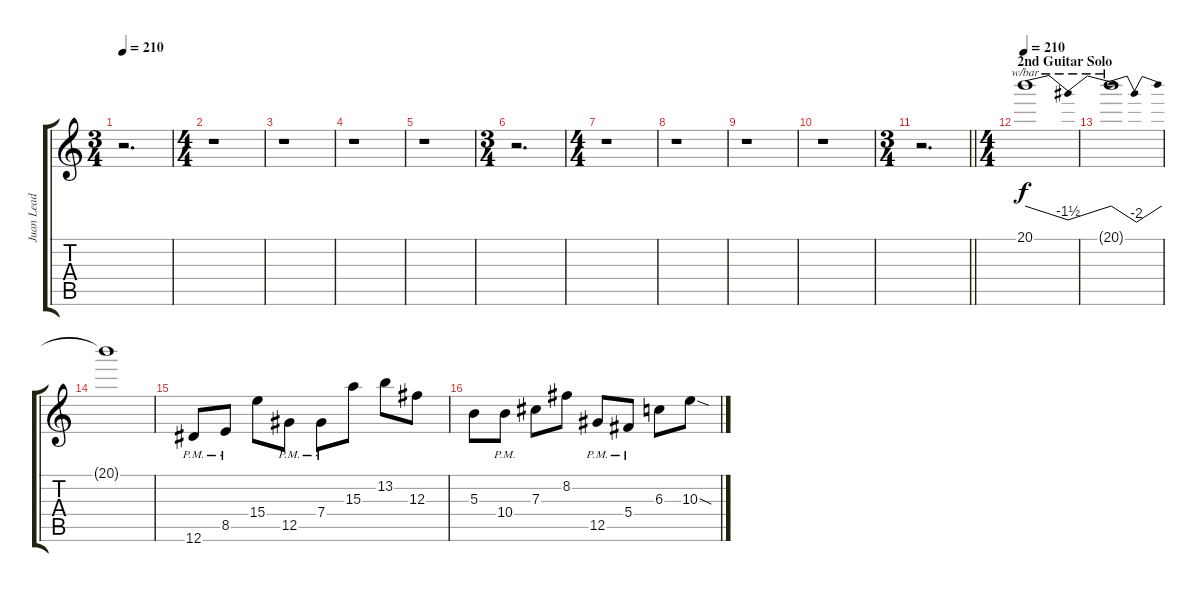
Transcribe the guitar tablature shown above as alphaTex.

\track ("Juan Lead" "Juan Lead") {instrument distortionguitar}
\staff {score tabs}
\tuning (Eb4 Bb3 Gb3 Db3 Ab2 Eb2) {hide}
\ts (3 4)
\tempo 210
\clef g2
\ks c
r.2{d dy f} |
\ts (4 4)
r.1 |
r.1 |
r.1 |
r.1 |
\ts (3 4)
r.2{d} |
\ts (4 4)
r.1 |
r.1 |
r.1 |
r.1 |
\ts (3 4)
\barLineRight lightlight
r.2{d} |
\ts (4 4)
\section ("" "2nd Guitar Solo")
\tempo 210
20.1.1{tbe (dip default 0 0 30 -6 60 0)} |
20.1{t}.1{tbe (dip default 0 0 30 -8 60 0)} |
20.1{t}.1 |
12.6{pm}.8 8.5{pm}.8 15.4.8 12.5{pm}.8 7.4{pm}.8 15.3.8 13.2.8 12.3.8 |
5.3.8 10.4{pm}.8 7.3.8 8.2.8 12.5{pm}.8 5.4{pm}.8 6.3.8 10.3{sod}.8
